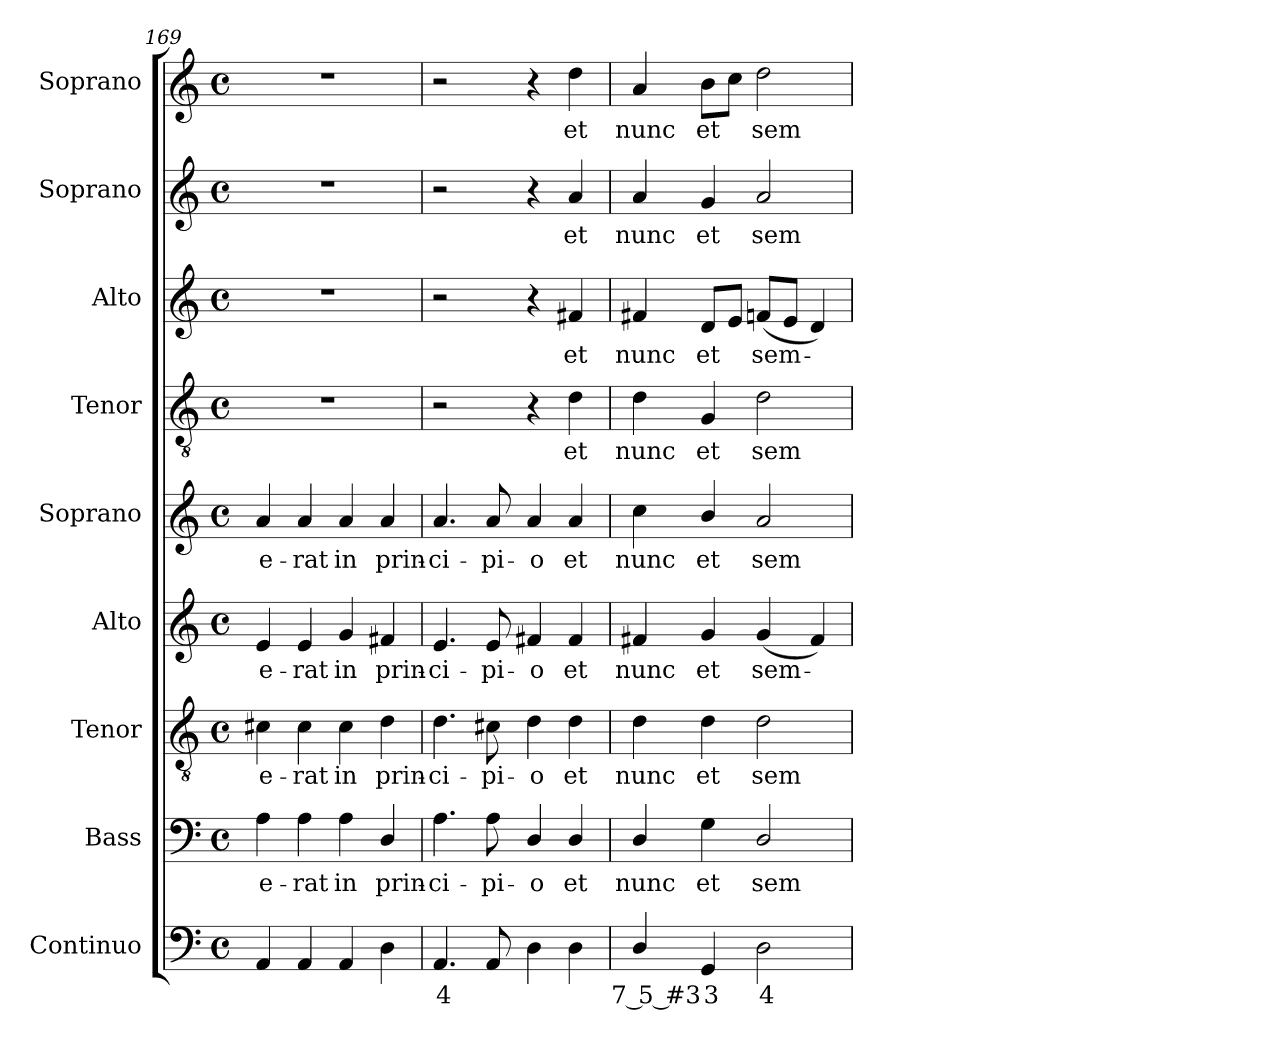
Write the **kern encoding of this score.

**kern	**text	**kern	**text	**kern	**text	**kern	**text	**kern	**text	**kern	**text	**kern	**text	**kern	**text	**kern	**text
*part9	*part9	*part8	*part8	*part7	*part7	*part6	*part6	*part5	*part5	*part4	*part4	*part3	*part3	*part2	*part2	*part1	*part1
*staff9	*staff9	*staff8	*staff8	*staff7	*staff7	*staff6	*staff6	*staff5	*staff5	*staff4	*staff4	*staff3	*staff3	*staff2	*staff2	*staff1	*staff1
*I"Continuo	*	*I"Bass	*	*I"Tenor	*	*I"Alto	*	*I"Soprano	*	*I"Tenor	*	*I"Alto	*	*I"Soprano	*	*I"Soprano	*
*I'Cont.	*	*I'B.	*	*I'T.	*	*I'A.	*	*I'S.	*	*I'T.	*	*I'A.	*	*I'S.	*	*I'S.	*
*clefF4	*	*clefF4	*	*clefGv2	*	*clefG2	*	*clefG2	*	*clefGv2	*	*clefG2	*	*clefG2	*	*clefG2	*
*	*	*	*	*ITrd7c12	*	*	*	*	*	*ITrd7c12	*	*	*	*	*	*	*
*k[]	*	*k[]	*	*k[]	*	*k[]	*	*k[]	*	*k[]	*	*k[]	*	*k[]	*	*k[]	*
*C:	*	*C:	*	*C:	*	*C:	*	*C:	*	*C:	*	*C:	*	*C:	*	*C:	*
*M4/4	*	*M4/4	*	*M4/4	*	*M4/4	*	*M4/4	*	*M4/4	*	*M4/4	*	*M4/4	*	*M4/4	*
*met(c)	*	*met(c)	*	*met(c)	*	*met(c)	*	*met(c)	*	*met(c)	*	*met(c)	*	*met(c)	*	*met(c)	*
=169	=169	=169	=169	=169	=169	=169	=169	=169	=169	=169	=169	=169	=169	=169	=169	=169	=169
!	!	!	!LO:LY:b:color=#000000	!	!	!	!	!	!	!	!	!	!	!	!	!	!
!	!	!	!	!	!LO:LY:b:color=#000000	!	!	!	!	!	!	!	!	!	!	!	!
!	!	!	!	!	!	!	!LO:LY:b:color=#000000	!	!	!	!	!	!	!	!	!	!
!	!	!	!	!	!	!	!	!	!LO:LY:b:color=#000000	!	!	!	!	!	!	!	!
4AAi/	.	4Ai\	e-	4C#Xi\	e-	4ei/	e-	4ai/	e-	1r	.	1r	.	1r	.	1r	.
!	!	!	!LO:LY:b:color=#000000	!	!	!	!	!	!	!	!	!	!	!	!	!	!
!	!	!	!	!	!LO:LY:b:color=#000000	!	!	!	!	!	!	!	!	!	!	!	!
!	!	!	!	!	!	!	!LO:LY:b:color=#000000	!	!	!	!	!	!	!	!	!	!
!	!	!	!	!	!	!	!	!	!LO:LY:b:color=#000000	!	!	!	!	!	!	!	!
4AAi/	.	4Ai\	-rat	4C#i\	-rat	4ei/	-rat	4ai/	-rat	.	.	.	.	.	.	.	.
!	!	!	!LO:LY:b:color=#000000	!	!	!	!	!	!	!	!	!	!	!	!	!	!
!	!	!	!	!	!LO:LY:b:color=#000000	!	!	!	!	!	!	!	!	!	!	!	!
!	!	!	!	!	!	!	!LO:LY:b:color=#000000	!	!	!	!	!	!	!	!	!	!
!	!	!	!	!	!	!	!	!	!LO:LY:b:color=#000000	!	!	!	!	!	!	!	!
4AAi/	.	4Ai\	in	4C#i\	in	4gi/	in	4ai/	in	.	.	.	.	.	.	.	.
!	!	!	!LO:LY:b:color=#000000	!	!	!	!	!	!	!	!	!	!	!	!	!	!
!	!	!	!	!	!LO:LY:b:color=#000000	!	!	!	!	!	!	!	!	!	!	!	!
!	!	!	!	!	!	!	!LO:LY:b:color=#000000	!	!	!	!	!	!	!	!	!	!
!	!	!	!	!	!	!	!	!	!LO:LY:b:color=#000000	!	!	!	!	!	!	!	!
4Di\	.	4Di/	prin-	4Di\	prin-	4f#Xi/	prin-	4ai/	prin-	.	.	.	.	.	.	.	.
=170	=170	=170	=170	=170	=170	=170	=170	=170	=170	=170	=170	=170	=170	=170	=170	=170	=170
!	!LO:LY:b:color=#000000	!	!	!	!	!	!	!	!	!	!	!	!	!	!	!	!
!	!	!	!LO:LY:b:color=#000000	!	!	!	!	!	!	!	!	!	!	!	!	!	!
!	!	!	!	!	!LO:LY:b:color=#000000	!	!	!	!	!	!	!	!	!	!	!	!
!	!	!	!	!	!	!	!LO:LY:b:color=#000000	!	!	!	!	!	!	!	!	!	!
!	!	!	!	!	!	!	!	!	!LO:LY:b:color=#000000	!	!	!	!	!	!	!	!
4.AAi/	4	4.Ai\	-ci-	4.Di\	-ci-	4.ei/	-ci-	4.ai/	-ci-	2r	.	2r	.	2r	.	2r	.
!	!	!	!LO:LY:b:color=#000000	!	!	!	!	!	!	!	!	!	!	!	!	!	!
!	!	!	!	!	!LO:LY:b:color=#000000	!	!	!	!	!	!	!	!	!	!	!	!
!	!	!	!	!	!	!	!LO:LY:b:color=#000000	!	!	!	!	!	!	!	!	!	!
!	!	!	!	!	!	!	!	!	!LO:LY:b:color=#000000	!	!	!	!	!	!	!	!
8AAi/	.	8Ai\	-pi-	8C#Xi\	-pi-	8ei/	-pi-	8ai/	-pi-	.	.	.	.	.	.	.	.
!	!	!	!LO:LY:b:color=#000000	!	!	!	!	!	!	!	!	!	!	!	!	!	!
!	!	!	!	!	!LO:LY:b:color=#000000	!	!	!	!	!	!	!	!	!	!	!	!
!	!	!	!	!	!	!	!LO:LY:b:color=#000000	!	!	!	!	!	!	!	!	!	!
!	!	!	!	!	!	!	!	!	!LO:LY:b:color=#000000	!	!	!	!	!	!	!	!
4Di\	.	4Di/	-o	4Di\	-o	4f#Xi/	-o	4ai/	-o	4r	.	4r	.	4r	.	4r	.
!	!	!	!LO:LY:b:color=#000000	!	!	!	!	!	!	!	!	!	!	!	!	!	!
!	!	!	!	!	!LO:LY:b:color=#000000	!	!	!	!	!	!	!	!	!	!	!	!
!	!	!	!	!	!	!	!LO:LY:b:color=#000000	!	!	!	!	!	!	!	!	!	!
!	!	!	!	!	!	!	!	!	!LO:LY:b:color=#000000	!	!	!	!	!	!	!	!
!	!	!	!	!	!	!	!	!	!	!	!LO:LY:b:color=#000000	!	!	!	!	!	!
!	!	!	!	!	!	!	!	!	!	!	!	!	!LO:LY:b:color=#000000	!	!	!	!
!	!	!	!	!	!	!	!	!	!	!	!	!	!	!	!LO:LY:b:color=#000000	!	!
!	!	!	!	!	!	!	!	!	!	!	!	!	!	!	!	!	!LO:LY:b:color=#000000
4Di\	.	4Di/	et	4Di\	et	4f#i/	et	4ai/	et	4Di\	et	4f#Xi/	et	4ai/	et	4ddi\	et
=171	=171	=171	=171	=171	=171	=171	=171	=171	=171	=171	=171	=171	=171	=171	=171	=171	=171
!	!LO:LY:b:color=#000000	!	!	!	!	!	!	!	!	!	!	!	!	!	!	!	!
!	!	!	!LO:LY:b:color=#000000	!	!	!	!	!	!	!	!	!	!	!	!	!	!
!	!	!	!	!	!LO:LY:b:color=#000000	!	!	!	!	!	!	!	!	!	!	!	!
!	!	!	!	!	!	!	!LO:LY:b:color=#000000	!	!	!	!	!	!	!	!	!	!
!	!	!	!	!	!	!	!	!	!LO:LY:b:color=#000000	!	!	!	!	!	!	!	!
!	!	!	!	!	!	!	!	!	!	!	!LO:LY:b:color=#000000	!	!	!	!	!	!
!	!	!	!	!	!	!	!	!	!	!	!	!	!LO:LY:b:color=#000000	!	!	!	!
!	!	!	!	!	!	!	!	!	!	!	!	!	!	!	!LO:LY:b:color=#000000	!	!
!	!	!	!	!	!	!	!	!	!	!	!	!	!	!	!	!	!LO:LY:b:color=#000000
4Di/	7 5 #3	4Di/	nunc	4Di\	nunc	4f#Xi/	nunc	4cci\	nunc	4Di\	nunc	4f#Xi/	nunc	4ai/	nunc	4ai/	nunc
!	!LO:LY:b:color=#000000	!	!	!	!	!	!	!	!	!	!	!	!	!	!	!	!
!	!	!	!LO:LY:b:color=#000000	!	!	!	!	!	!	!	!	!	!	!	!	!	!
!	!	!	!	!	!LO:LY:b:color=#000000	!	!	!	!	!	!	!	!	!	!	!	!
!	!	!	!	!	!	!	!LO:LY:b:color=#000000	!	!	!	!	!	!	!	!	!	!
!	!	!	!	!	!	!	!	!	!LO:LY:b:color=#000000	!	!	!	!	!	!	!	!
!	!	!	!	!	!	!	!	!	!	!	!LO:LY:b:color=#000000	!	!	!	!	!	!
!	!	!	!	!	!	!	!	!	!	!	!	!	!LO:LY:b:color=#000000	!	!	!	!
!	!	!	!	!	!	!	!	!	!	!	!	!	!	!	!LO:LY:b:color=#000000	!	!
!	!	!	!	!	!	!	!	!	!	!	!	!	!	!	!	!	!LO:LY:b:color=#000000
4GGi/	3	4Gi\	et	4Di\	et	4gi/	et	4bi/	et	4GGi/	et	8di/L	et	4gi/	et	8bi\L	et
.	.	.	.	.	.	.	.	.	.	.	.	8ei/J	.	.	.	8cci\J	.
!	!LO:LY:b:color=#000000	!	!	!	!	!	!	!	!	!	!	!	!	!	!	!	!
!	!	!	!LO:LY:b:color=#000000	!	!	!	!	!	!	!	!	!	!	!	!	!	!
!	!	!	!	!	!LO:LY:b:color=#000000	!	!	!	!	!	!	!	!	!	!	!	!
!	!	!	!	!	!	!	!LO:LY:b:color=#000000	!	!	!	!	!	!	!	!	!	!
!	!	!	!	!	!	!	!	!	!LO:LY:b:color=#000000	!	!	!	!	!	!	!	!
!	!	!	!	!	!	!	!	!	!	!	!LO:LY:b:color=#000000	!	!	!	!	!	!
!	!	!	!	!	!	!	!	!	!	!	!	!	!LO:LY:b:color=#000000	!	!	!	!
!	!	!	!	!	!	!	!	!	!	!	!	!	!	!	!LO:LY:b:color=#000000	!	!
!	!	!	!	!	!	!	!	!	!	!	!	!	!	!	!	!	!LO:LY:b:color=#000000
2Di\	4	2Di/	sem-	2Di\	sem-	(4gi/	sem-	2ai/	sem-	2Di\	sem-	(8fni/L	sem-	2ai/	sem-	2ddi\	sem-
.	.	.	.	.	.	.	.	.	.	.	.	8ei/J	.	.	.	.	.
.	.	.	.	.	.	4f#i/)	.	.	.	.	.	4di/)	.	.	.	.	.
=	=	=	=	=	=	=	=	=	=	=	=	=	=	=	=	=	=
*-	*-	*-	*-	*-	*-	*-	*-	*-	*-	*-	*-	*-	*-	*-	*-	*-	*-
